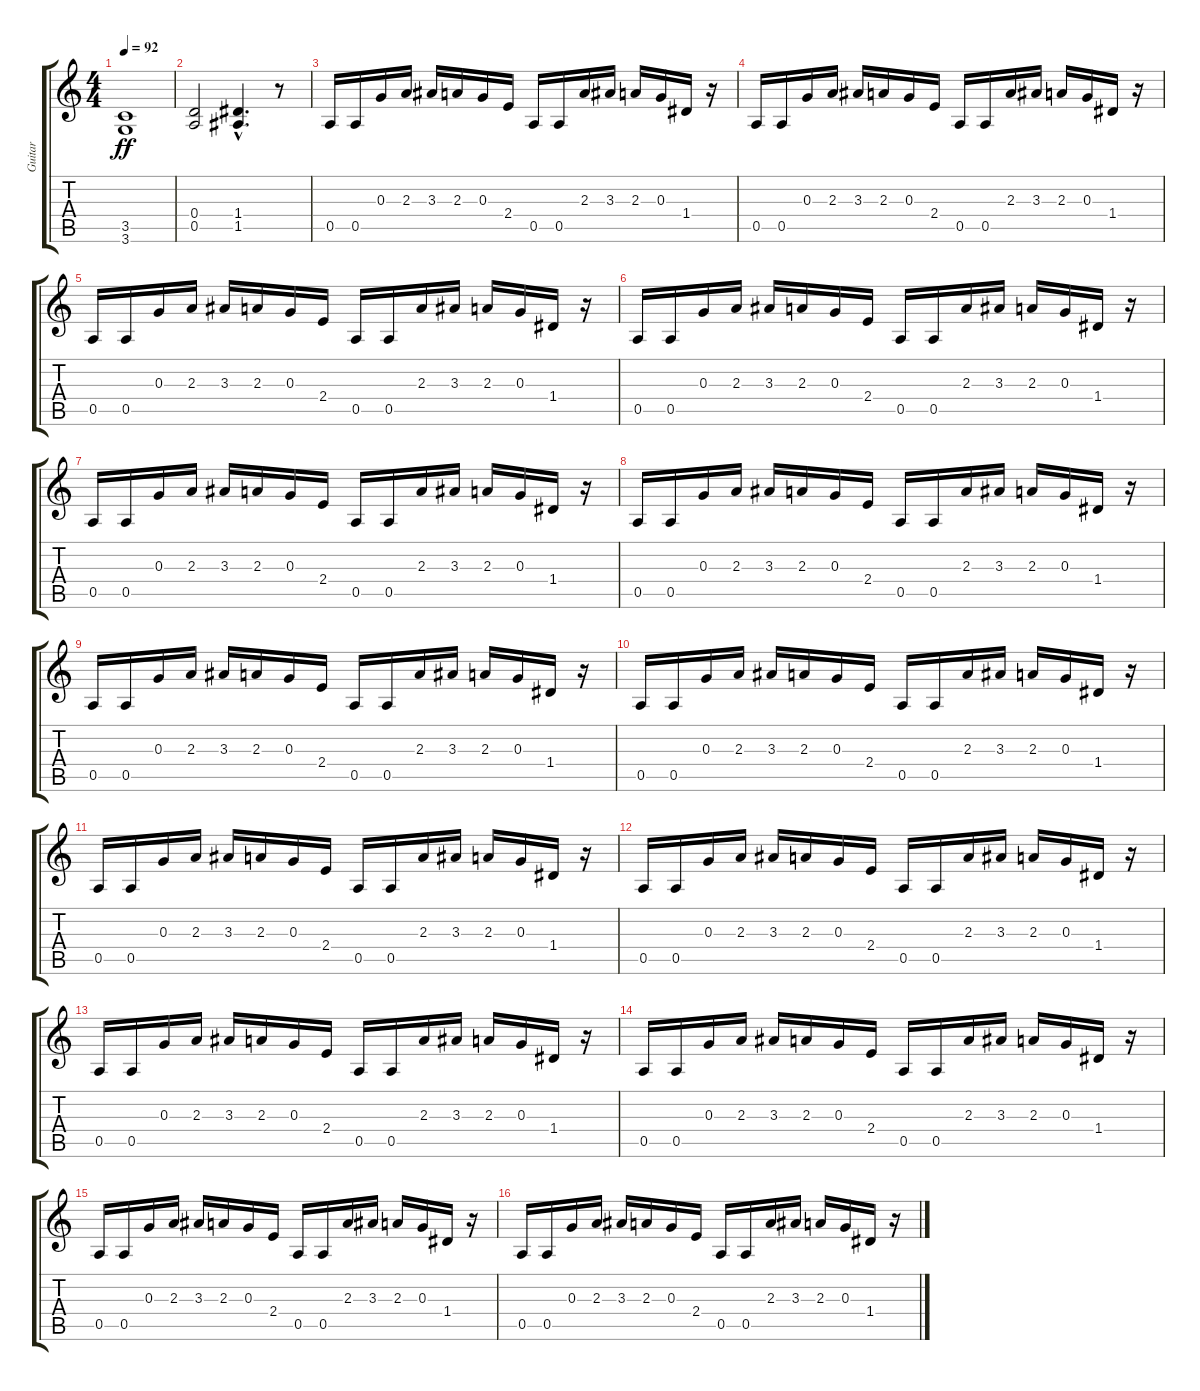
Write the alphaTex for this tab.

\track ("Guitar" "Guitar") {instrument distortionguitar}
\staff {score tabs}
\tuning (E4 B3 G3 D3 A2 E2) {hide}
\ts (4 4)
\tempo 92
\clef g2
\ks c
(3.5 3.6).1{dy ff} |
(0.4 0.5).2 (1.4{hac} 1.5{hac}).4{d} r.8 |
0.5.16 0.5.16 0.3.16 2.3.16 3.3.16 2.3.16 0.3.16 2.4.16 0.5.16 0.5.16 2.3.16 3.3.16 2.3.16 0.3.16 1.4.16 r.16 |
0.5.16 0.5.16 0.3.16 2.3.16 3.3.16 2.3.16 0.3.16 2.4.16 0.5.16 0.5.16 2.3.16 3.3.16 2.3.16 0.3.16 1.4.16 r.16 |
0.5.16 0.5.16 0.3.16 2.3.16 3.3.16 2.3.16 0.3.16 2.4.16 0.5.16 0.5.16 2.3.16 3.3.16 2.3.16 0.3.16 1.4.16 r.16 |
0.5.16 0.5.16 0.3.16 2.3.16 3.3.16 2.3.16 0.3.16 2.4.16 0.5.16 0.5.16 2.3.16 3.3.16 2.3.16 0.3.16 1.4.16 r.16 |
0.5.16 0.5.16 0.3.16 2.3.16 3.3.16 2.3.16 0.3.16 2.4.16 0.5.16 0.5.16 2.3.16 3.3.16 2.3.16 0.3.16 1.4.16 r.16 |
0.5.16 0.5.16 0.3.16 2.3.16 3.3.16 2.3.16 0.3.16 2.4.16 0.5.16 0.5.16 2.3.16 3.3.16 2.3.16 0.3.16 1.4.16 r.16 |
0.5.16 0.5.16 0.3.16 2.3.16 3.3.16 2.3.16 0.3.16 2.4.16 0.5.16 0.5.16 2.3.16 3.3.16 2.3.16 0.3.16 1.4.16 r.16 |
0.5.16 0.5.16 0.3.16 2.3.16 3.3.16 2.3.16 0.3.16 2.4.16 0.5.16 0.5.16 2.3.16 3.3.16 2.3.16 0.3.16 1.4.16 r.16 |
0.5.16 0.5.16 0.3.16 2.3.16 3.3.16 2.3.16 0.3.16 2.4.16 0.5.16 0.5.16 2.3.16 3.3.16 2.3.16 0.3.16 1.4.16 r.16 |
0.5.16 0.5.16 0.3.16 2.3.16 3.3.16 2.3.16 0.3.16 2.4.16 0.5.16 0.5.16 2.3.16 3.3.16 2.3.16 0.3.16 1.4.16 r.16 |
0.5.16 0.5.16 0.3.16 2.3.16 3.3.16 2.3.16 0.3.16 2.4.16 0.5.16 0.5.16 2.3.16 3.3.16 2.3.16 0.3.16 1.4.16 r.16 |
0.5.16 0.5.16 0.3.16 2.3.16 3.3.16 2.3.16 0.3.16 2.4.16 0.5.16 0.5.16 2.3.16 3.3.16 2.3.16 0.3.16 1.4.16 r.16 |
0.5.16 0.5.16 0.3.16 2.3.16 3.3.16 2.3.16 0.3.16 2.4.16 0.5.16 0.5.16 2.3.16 3.3.16 2.3.16 0.3.16 1.4.16 r.16 |
0.5.16 0.5.16 0.3.16 2.3.16 3.3.16 2.3.16 0.3.16 2.4.16 0.5.16 0.5.16 2.3.16 3.3.16 2.3.16 0.3.16 1.4.16 r.16
